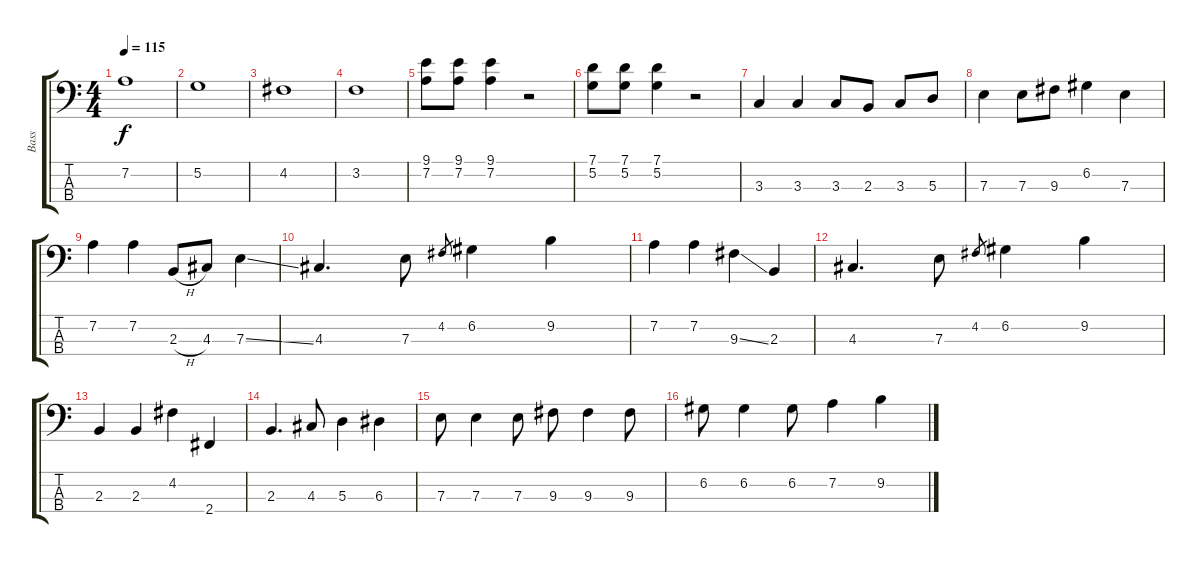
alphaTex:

\track ("Bass" "Bass") {instrument electricbassfinger}
\staff {score tabs}
\tuning (G2 D2 A1 E1) {hide}
\ts (4 4)
\tempo 115
\clef f4
\ks c
7.2.1{dy f} |
5.2.1 |
4.2.1 |
3.2.1 |
(9.1 7.2).8 (9.1 7.2).8 (9.1 7.2).4 r.2 |
(7.1 5.2).8 (7.1 5.2).8 (7.1 5.2).4 r.2 |
3.3.4 3.3.4 3.3.8 2.3.8 3.3.8 5.3.8 |
7.3.4 7.3.8 9.3.8 6.2.4 7.3.4 |
7.2.4 7.2.4 2.3{h}.8 4.3.8 7.3{ss}.4 |
4.3.4{d} 7.3.8 4.2.8{gr} 6.2.4 9.2.4 |
7.2.4 7.2.4 9.3{ss}.4 2.3.4 |
4.3.4{d} 7.3.8 4.2.8{gr} 6.2.4 9.2.4 |
2.3.4 2.3.4 4.2.4 2.4.4 |
2.3.4{d} 4.3.8 5.3.4 6.3.4 |
7.3.8 7.3.4 7.3.8 9.3.8 9.3.4 9.3.8 |
6.2.8 6.2.4 6.2.8 7.2.4 9.2{ss}.4
